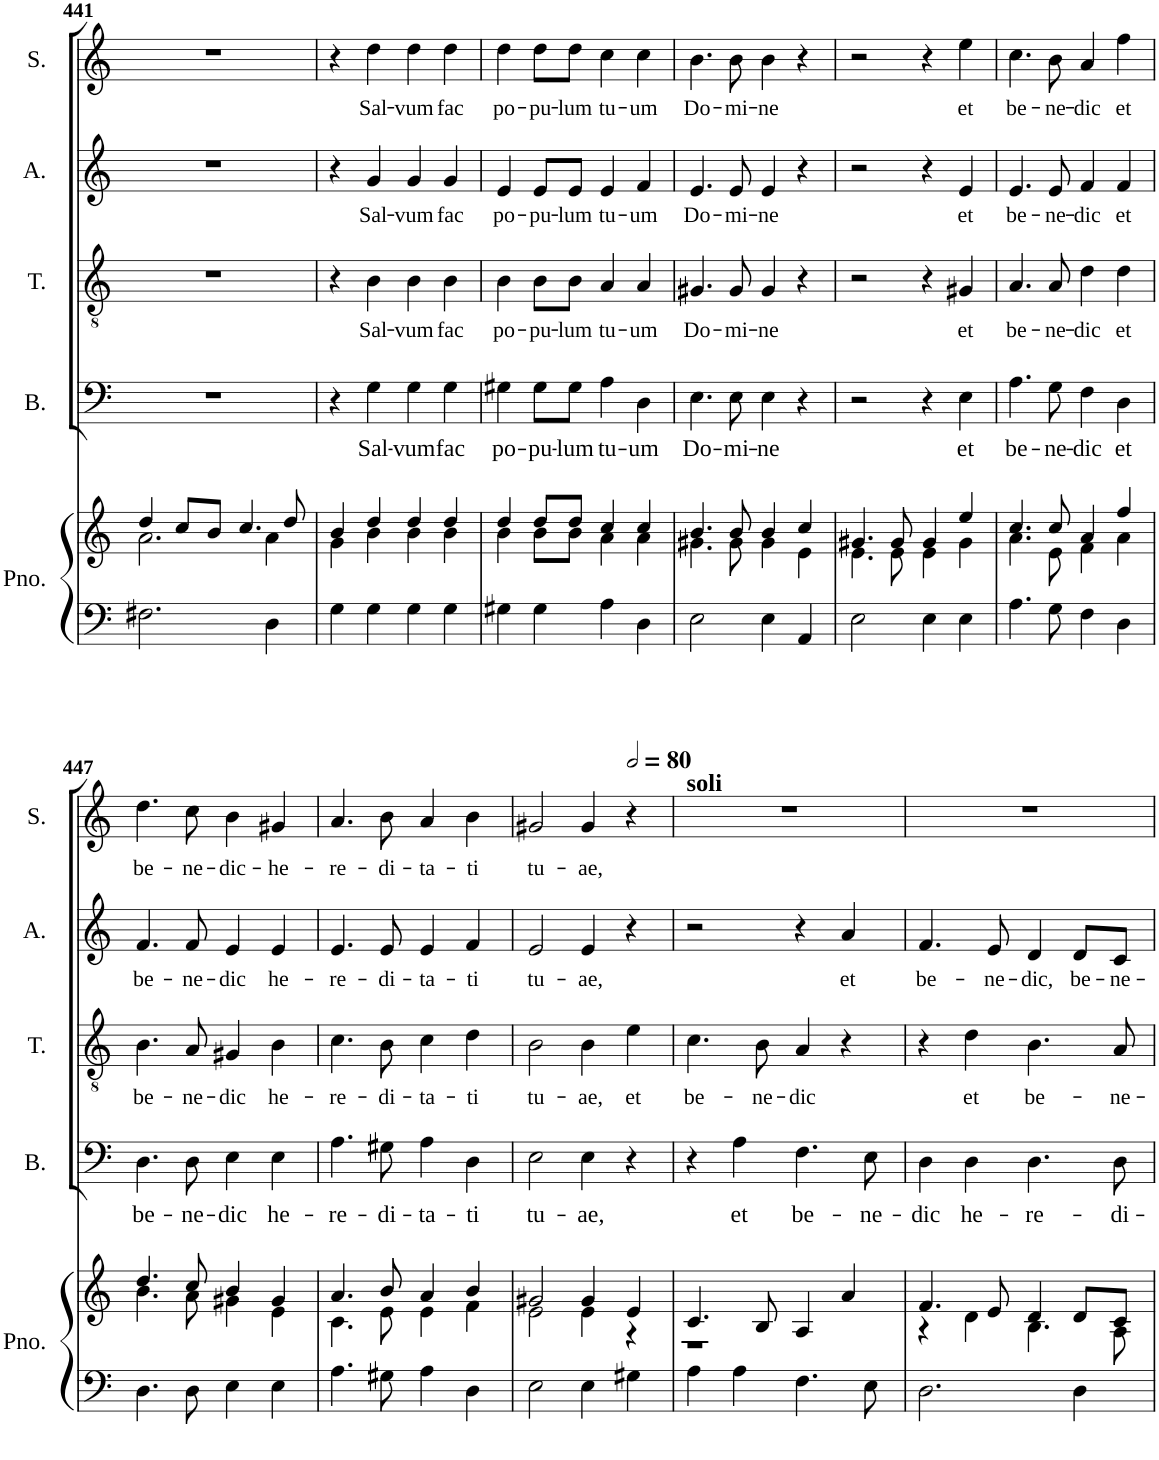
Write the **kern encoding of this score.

**kern	**kern	**kern	**text	**kern	**text	**kern	**text	**kern	**text
*part5	*part5	*part4	*part4	*part3	*part3	*part2	*part2	*part1	*part1
*staff6	*staff5	*staff4	*staff4	*staff3	*staff3	*staff2	*staff2	*staff1	*staff1
*I"Piano	*	*I"Bass	*	*I"Tenor	*	*I"Alto	*	*I"Soprano	*
*I'Pno.	*	*I'B.	*	*I'T.	*	*I'A.	*	*I'S.	*
!!LO:PB:g=z
*clefF4	*clefG2	*clefF4	*	*clefGv2	*	*clefG2	*	*clefG2	*
*k[]	*k[]	*k[]	*	*k[]	*	*k[]	*	*k[]	*
*M2/2	*M2/2	*M2/2	*	*M2/2	*	*M2/2	*	*M2/2	*
=441	=441	=441	=441	=441	=441	=441	=441	=441	=441
*	*^	*	*	*	*	*	*	*	*
2.F#X\	4dd/	2.a\	1r	.	1r	.	1r	.	1r	.
.	8cc/L	.	.	.	.	.	.	.	.	.
.	8b/J	.	.	.	.	.	.	.	.	.
.	4.cc/	.	.	.	.	.	.	.	.	.
4D\	.	4a\	.	.	.	.	.	.	.	.
.	8dd/	.	.	.	.	.	.	.	.	.
=442	=442	=442	=442	=442	=442	=442	=442	=442	=442	=442
4G\	4b/	4g\	4r	.	4r	.	4r	.	4r	.
!	!	!	!	!LO:LY:b	!	!LO:LY:b	!	!LO:LY:b	!	!LO:LY:b
4G\	4dd/	4b\	4G\	Sal-	4B\	Sal-	4g/	Sal-	4dd\	Sal-
!	!	!	!	!LO:LY:b	!	!LO:LY:b	!	!LO:LY:b	!	!LO:LY:b
4G\	4dd/	4b\	4G\	vum	4B\	vum	4g/	vum	4dd\	vum
!	!	!	!	!LO:LY:b	!	!LO:LY:b	!	!LO:LY:b	!	!LO:LY:b
4G\	4dd/	4b\	4G\	fac	4B\	fac	4g/	fac	4dd\	fac
=443	=443	=443	=443	=443	=443	=443	=443	=443	=443	=443
!	!	!	!	!LO:LY:b	!	!LO:LY:b	!	!LO:LY:b	!	!LO:LY:b
4G#X\	4dd/	4b\	4G#X\	po-	4B\	po-	4e/	po-	4dd\	po-
!	!	!	!	!LO:LY:b	!	!LO:LY:b	!	!LO:LY:b	!	!LO:LY:b
4G#\	8dd/L	8b\L	8G#\L	pu-	8B\L	pu-	8e/L	pu-	8dd\L	pu-
!	!	!	!	!LO:LY:b	!	!LO:LY:b	!	!LO:LY:b	!	!LO:LY:b
.	8dd/J	8b\J	8G#\J	lum	8B\J	lum	8e/J	lum	8dd\J	lum
!	!	!	!	!LO:LY:b	!	!LO:LY:b	!	!LO:LY:b	!	!LO:LY:b
4A\	4cc/	4a\	4A\	tu-	4A/	tu-	4e/	tu-	4cc\	tu-
!	!	!	!	!LO:LY:b	!	!LO:LY:b	!	!LO:LY:b	!	!LO:LY:b
4D\	4cc/	4a\	4D\	um	4A/	um	4f/	um	4cc\	um
=444	=444	=444	=444	=444	=444	=444	=444	=444	=444	=444
!	!	!	!	!LO:LY:b	!	!LO:LY:b	!	!LO:LY:b	!	!LO:LY:b
2E\	4.b/	4.g#X\	4.E\	Do-	4.G#X/	Do-	4.e/	Do-	4.b\	Do-
!	!	!	!	!LO:LY:b	!	!LO:LY:b	!	!LO:LY:b	!	!LO:LY:b
.	8b/	8g#\	8E\	mi-	8G#/	mi-	8e/	mi-	8b\	mi-
!	!	!	!	!LO:LY:b	!	!LO:LY:b	!	!LO:LY:b	!	!LO:LY:b
4E\	4b/	4g#\	4E\	ne	4G#/	ne	4e/	ne	4b\	ne
4AA/	4cc/	4e\	4r	.	4r	.	4r	.	4r	.
=445	=445	=445	=445	=445	=445	=445	=445	=445	=445	=445
2E\	4.g#X/	4.e\	2r	.	2r	.	2r	.	2r	.
.	8g#/	8e\	.	.	.	.	.	.	.	.
4E\	4g#/	4e\	4r	.	4r	.	4r	.	4r	.
!	!	!	!	!LO:LY:b	!	!LO:LY:b	!	!LO:LY:b	!	!LO:LY:b
4E\	4ee/	4g#\	4E\	et	4G#X/	et	4e/	et	4ee\	et
=446	=446	=446	=446	=446	=446	=446	=446	=446	=446	=446
!	!	!	!	!LO:LY:b	!	!LO:LY:b	!	!LO:LY:b	!	!LO:LY:b
4.A\	4.cc/	4.a\	4.A\	be-	4.A/	be-	4.e/	be-	4.cc\	be-
!	!	!	!	!LO:LY:b	!	!LO:LY:b	!	!LO:LY:b	!	!LO:LY:b
8G\	8cc/	8e\	8G\	ne-	8A/	ne-	8e/	ne-	8b\	ne-
!	!	!	!	!LO:LY:b	!	!LO:LY:b	!	!LO:LY:b	!	!LO:LY:b
4F\	4a/	4f\	4F\	dic	4d\	dic	4f/	dic	4a/	dic
!	!	!	!	!LO:LY:b	!	!LO:LY:b	!	!LO:LY:b	!	!LO:LY:b
4D\	4ff/	4a\	4D\	et	4d\	et	4f/	et	4ff\	et
!!LO:LB:g=z
=447	=447	=447	=447	=447	=447	=447	=447	=447	=447	=447
!	!	!	!	!LO:LY:b	!	!LO:LY:b	!	!LO:LY:b	!	!LO:LY:b
4.D\	4.dd/	4.b\	4.D\	be-	4.B\	be-	4.f/	be-	4.dd\	be-
!	!	!	!	!LO:LY:b	!	!LO:LY:b	!	!LO:LY:b	!	!LO:LY:b
8D\	8cc/	8a\	8D\	ne-	8A/	ne-	8f/	ne-	8cc\	ne-
!	!	!	!	!LO:LY:b	!	!LO:LY:b	!	!LO:LY:b	!	!LO:LY:b
4E\	4b/	4g#X\	4E\	dic	4G#X/	dic	4e/	dic	4b\	dic-
!	!	!	!	!LO:LY:b	!	!LO:LY:b	!	!LO:LY:b	!	!LO:LY:b
4E\	4g#/	4e\	4E\	he-	4B\	he-	4e/	he-	4g#X/	he-
=448	=448	=448	=448	=448	=448	=448	=448	=448	=448	=448
!	!	!	!	!LO:LY:b	!	!LO:LY:b	!	!LO:LY:b	!	!LO:LY:b
4.A\	4.a/	4.c\	4.A\	re-	4.c\	re-	4.e/	re-	4.a/	re-
!	!	!	!	!LO:LY:b	!	!LO:LY:b	!	!LO:LY:b	!	!LO:LY:b
8G#X\	8b/	8e\	8G#X\	di-	8B\	di-	8e/	di-	8b\	di-
!	!	!	!	!LO:LY:b	!	!LO:LY:b	!	!LO:LY:b	!	!LO:LY:b
4A\	4a/	4e\	4A\	ta-	4c\	ta-	4e/	ta-	4a/	ta-
!	!	!	!	!LO:LY:b	!	!LO:LY:b	!	!LO:LY:b	!	!LO:LY:b
4D\	4b/	4f\	4D\	ti	4d\	ti	4f/	ti	4b\	ti
=449	=449	=449	=449	=449	=449	=449	=449	=449	=449	=449
!	!	!	!	!LO:LY:b	!	!LO:LY:b	!	!LO:LY:b	!	!LO:LY:b
2E\	2g#X/	2e\	2E\	tu-	2B\	tu-	2e/	tu-	2g#X/	tu-
!	!	!	!	!LO:LY:b	!	!LO:LY:b	!	!LO:LY:b	!	!LO:LY:b
4E\	4g#/	4e\	4E\	ae,	4B\	ae,	4e/	ae,	4g#/	ae,
*	*	*	*	*	*	*	*	*	*MM160	*
!	!	!	!	!	!	!LO:LY:b	!	!	!	!
4G#X\	4e/	4r	4r	.	4e\	et	4r	.	4r	.
=450	=450	=450	=450	=450	=450	=450	=450	=450	=450	=450
!	!	!	!	!	!	!	!	!	!LO:TX:a:B:t=soli	!
!	!	!	!	!	!	!LO:LY:b	!	!	!	!
4A\	4.c/	1r	4r	.	4.c\	be-	2r	.	1r	.
!	!	!	!	!LO:LY:b	!	!	!	!	!	!
4A\	.	.	4A\	et	.	.	.	.	.	.
!	!	!	!	!	!	!LO:LY:b	!	!	!	!
.	8B/	.	.	.	8B\	ne-	.	.	.	.
!	!	!	!	!LO:LY:b	!	!LO:LY:b	!	!	!	!
4.F\	4A/	.	4.F\	be-	4A/	dic	4r	.	.	.
!	!	!	!	!	!	!	!	!LO:LY:b	!	!
.	4a/	.	.	.	4r	.	4a/	et	.	.
!	!	!	!	!LO:LY:b	!	!	!	!	!	!
8E\	.	.	8E\	ne-	.	.	.	.	.	.
=451	=451	=451	=451	=451	=451	=451	=451	=451	=451	=451
!	!	!	!	!LO:LY:b	!	!	!	!LO:LY:b	!	!
2.D\	4.f/	4r	4D\	dic	4r	.	4.f/	be-	1r	.
!	!	!	!	!LO:LY:b	!	!LO:LY:b	!	!	!	!
.	.	4d\	4D\	he-	4d\	et	.	.	.	.
!	!	!	!	!	!	!	!	!LO:LY:b	!	!
.	8e/	.	.	.	.	.	8e/	ne-	.	.
!	!	!	!	!LO:LY:b	!	!LO:LY:b	!	!LO:LY:b	!	!
.	4d/	4.B\	4.D\	re-	4.B\	be-	4d/	dic,	.	.
!	!	!	!	!	!	!	!	!LO:LY:b	!	!
4D\	8d/L	.	.	.	.	.	8d/L	be-	.	.
!	!	!	!	!LO:LY:b	!	!LO:LY:b	!	!LO:LY:b	!	!
.	8c/J	8A\	8D\	di-	8A/	ne-	8c/J	ne-	.	.
*	*v	*v	*	*	*	*	*	*	*	*
=	=	=	=	=	=	=	=	=	=
*-	*-	*-	*-	*-	*-	*-	*-	*-	*-
